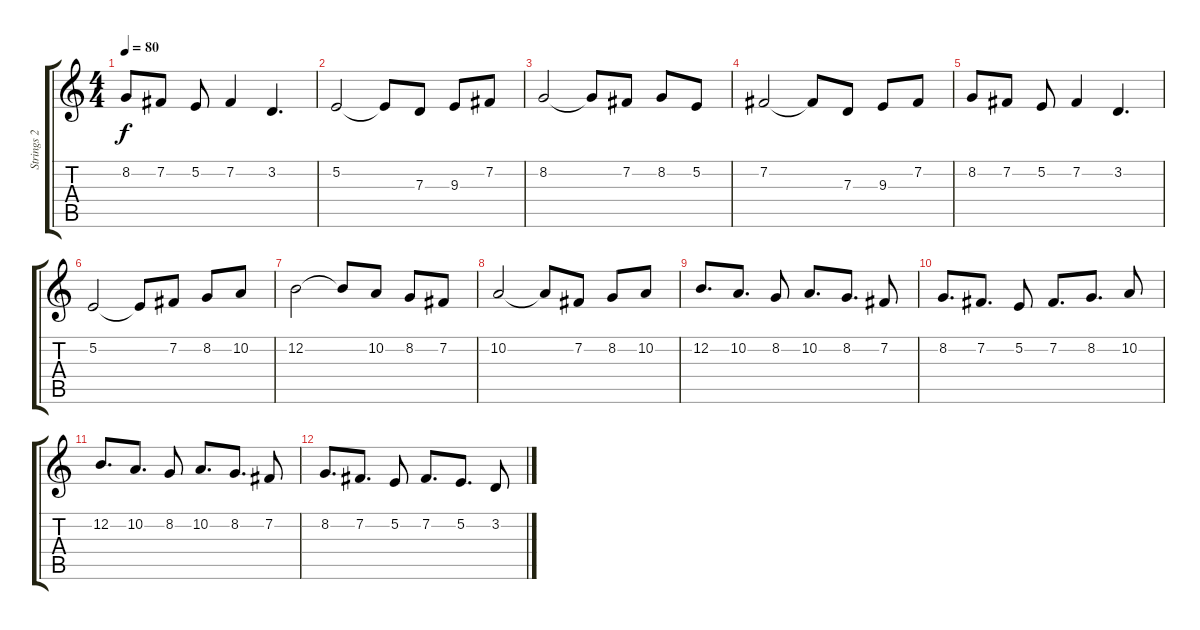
\track ("Strings 2" "Strings 2") {instrument violin}
\staff {score tabs}
\tuning (E4 B3 G3 D3 A2 E2) {hide}
\ts (4 4)
\tempo 80
\clef g2
\ks c
8.2.8{dy f} 7.2.8 5.2.8 7.2.4 3.2.4{d} |
5.2.2 5.2{t}.8 7.3.8 9.3.8 7.2.8 |
8.2.2 8.2{t}.8 7.2.8 8.2.8 5.2.8 |
7.2.2 7.2{t}.8 7.3.8 9.3.8 7.2.8 |
8.2.8 7.2.8 5.2.8 7.2.4 3.2.4{d} |
5.2.2 5.2{t}.8 7.2.8 8.2.8 10.2.8 |
12.2.2 12.2{t}.8 10.2.8 8.2.8 7.2.8 |
10.2.2 10.2{t}.8 7.2.8 8.2.8 10.2.8 |
12.2.8{d} 10.2.8{d} 8.2.8 10.2.8{d} 8.2.8{d} 7.2.8 |
8.2.8{d} 7.2.8{d} 5.2.8 7.2.8{d} 8.2.8{d} 10.2.8 |
12.2.8{d} 10.2.8{d} 8.2.8 10.2.8{d} 8.2.8{d} 7.2.8 |
8.2.8{d} 7.2.8{d} 5.2.8 7.2.8{d} 5.2.8{d} 3.2.8
